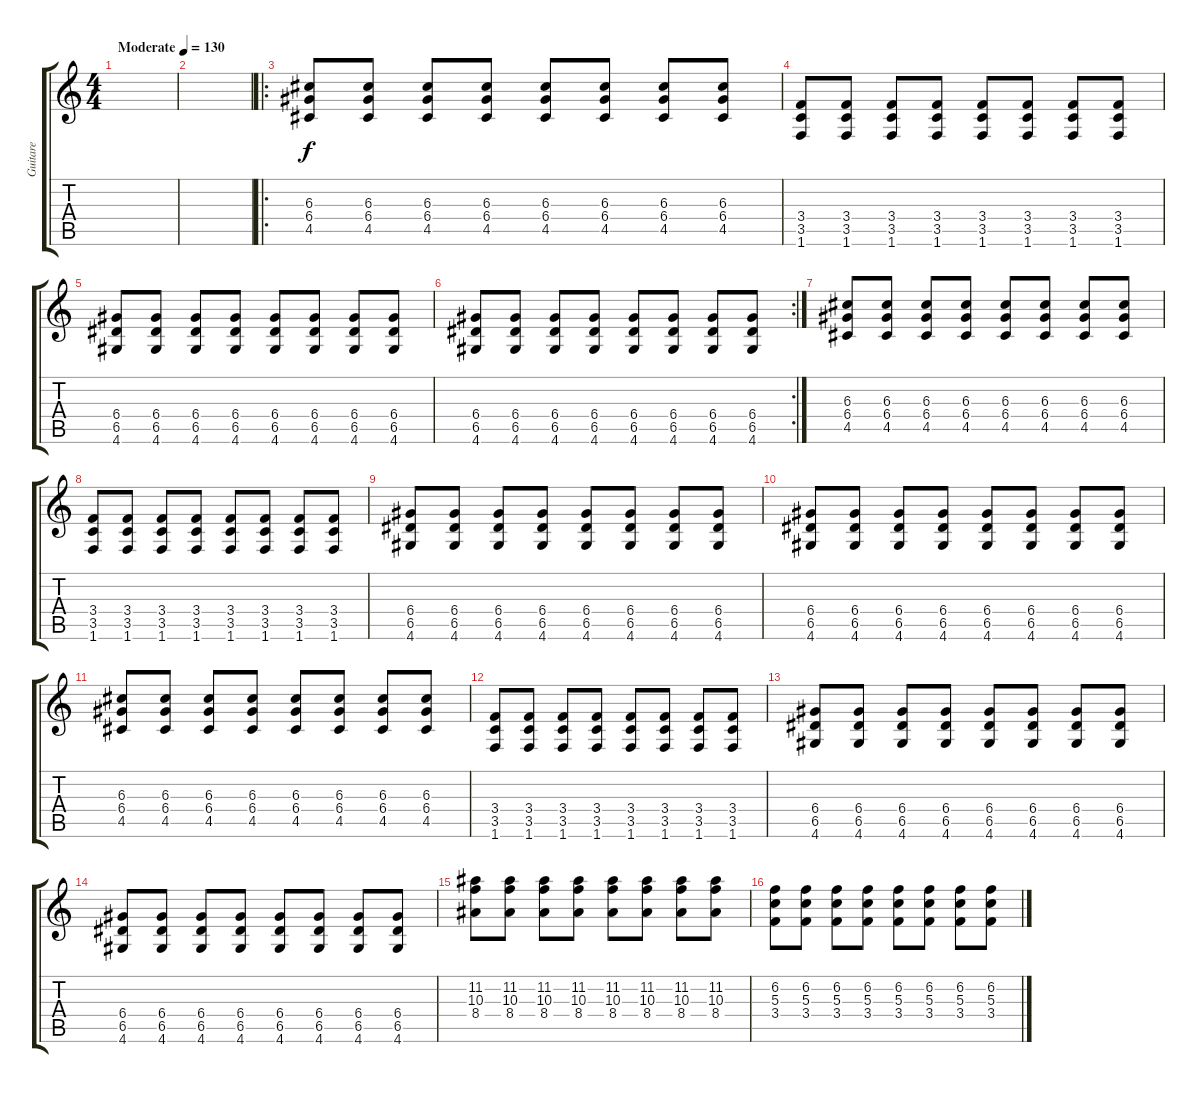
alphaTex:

\track ("Guitare" "Guitare") {instrument overdrivenguitar}
\staff {score tabs}
\tuning (E4 B3 G3 D3 A2 E2) {hide}
\ts (4 4)
\tempo (130 "Moderate")
\clef g2
\ks c
|
|
\ro
(6.3 6.4 4.5).8 (6.3 6.4 4.5).8 (6.3 6.4 4.5).8 (6.3 6.4 4.5).8 (6.3 6.4 4.5).8 (6.3 6.4 4.5).8 (6.3 6.4 4.5).8 (6.3 6.4 4.5).8 |
(3.4 3.5 1.6).8 (3.4 3.5 1.6).8 (3.4 3.5 1.6).8 (3.4 3.5 1.6).8 (3.4 3.5 1.6).8 (3.4 3.5 1.6).8 (3.4 3.5 1.6).8 (3.4 3.5 1.6).8 |
(6.4 6.5 4.6).8 (6.4 6.5 4.6).8 (6.4 6.5 4.6).8 (6.4 6.5 4.6).8 (6.4 6.5 4.6).8 (6.4 6.5 4.6).8 (6.4 6.5 4.6).8 (6.4 6.5 4.6).8 |
\rc 2
(6.4 6.5 4.6).8 (6.4 6.5 4.6).8 (6.4 6.5 4.6).8 (6.4 6.5 4.6).8 (6.4 6.5 4.6).8 (6.4 6.5 4.6).8 (6.4 6.5 4.6).8 (6.4 6.5 4.6).8 |
(6.3 6.4 4.5).8 (6.3 6.4 4.5).8 (6.3 6.4 4.5).8 (6.3 6.4 4.5).8 (6.3 6.4 4.5).8 (6.3 6.4 4.5).8 (6.3 6.4 4.5).8 (6.3 6.4 4.5).8 |
(3.4 3.5 1.6).8 (3.4 3.5 1.6).8 (3.4 3.5 1.6).8 (3.4 3.5 1.6).8 (3.4 3.5 1.6).8 (3.4 3.5 1.6).8 (3.4 3.5 1.6).8 (3.4 3.5 1.6).8 |
(6.4 6.5 4.6).8 (6.4 6.5 4.6).8 (6.4 6.5 4.6).8 (6.4 6.5 4.6).8 (6.4 6.5 4.6).8 (6.4 6.5 4.6).8 (6.4 6.5 4.6).8 (6.4 6.5 4.6).8 |
(6.4 6.5 4.6).8 (6.4 6.5 4.6).8 (6.4 6.5 4.6).8 (6.4 6.5 4.6).8 (6.4 6.5 4.6).8 (6.4 6.5 4.6).8 (6.4 6.5 4.6).8 (6.4 6.5 4.6).8 |
(6.3 6.4 4.5).8 (6.3 6.4 4.5).8 (6.3 6.4 4.5).8 (6.3 6.4 4.5).8 (6.3 6.4 4.5).8 (6.3 6.4 4.5).8 (6.3 6.4 4.5).8 (6.3 6.4 4.5).8 |
(3.4 3.5 1.6).8 (3.4 3.5 1.6).8 (3.4 3.5 1.6).8 (3.4 3.5 1.6).8 (3.4 3.5 1.6).8 (3.4 3.5 1.6).8 (3.4 3.5 1.6).8 (3.4 3.5 1.6).8 |
(6.4 6.5 4.6).8 (6.4 6.5 4.6).8 (6.4 6.5 4.6).8 (6.4 6.5 4.6).8 (6.4 6.5 4.6).8 (6.4 6.5 4.6).8 (6.4 6.5 4.6).8 (6.4 6.5 4.6).8 |
(6.4 6.5 4.6).8 (6.4 6.5 4.6).8 (6.4 6.5 4.6).8 (6.4 6.5 4.6).8 (6.4 6.5 4.6).8 (6.4 6.5 4.6).8 (6.4 6.5 4.6).8 (6.4 6.5 4.6).8 |
(11.2 10.3 8.4).8 (11.2 10.3 8.4).8 (11.2 10.3 8.4).8 (11.2 10.3 8.4).8 (11.2 10.3 8.4).8 (11.2 10.3 8.4).8 (11.2 10.3 8.4).8 (11.2 10.3 8.4).8 |
(6.2 5.3 3.4).8 (6.2 5.3 3.4).8 (6.2 5.3 3.4).8 (6.2 5.3 3.4).8 (6.2 5.3 3.4).8 (6.2 5.3 3.4).8 (6.2 5.3 3.4).8 (6.2 5.3 3.4).8
